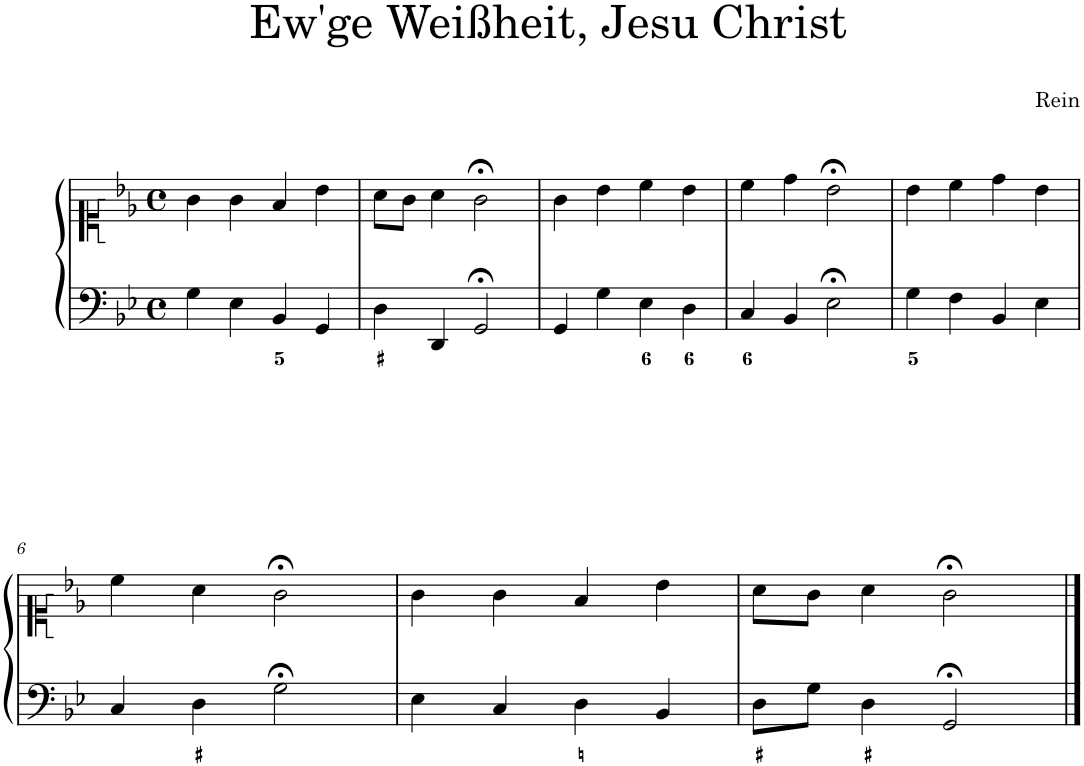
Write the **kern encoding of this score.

**kern	**kern
*part1	*part1
*staff2	*staff1
*I"Piano	*
*I'Pno.	*
*clefF4	*clefC1
*k[b-e-]	*k[b-e-]
*M4/4	*M4/4
*met(c)	*met(c)
=1	=1
4G\	4g\
4E-\	4g\
4BB-/	4f/
4GG/	4b-\
=2	=2
4D\	8a\L
.	8g\J
4DD/	4a\
2GG;</	2g;<\
=3	=3
4GG/	4g\
4G\	4b-\
4E-\	4cc\
4D\	4b-\
=4	=4
4C/	4cc\
4BB-/	4dd\
2E-;<\	2b-;<\
=5	=5
4G\	4b-\
4F\	4cc\
4BB-/	4dd\
4E-\	4b-\
!!LO:LB:g=z
=6	=6
4C/	4cc\
4D\	4a\
2G;<\	2g;<\
=7	=7
4E-\	4g\
4C/	4g\
4D\	4f/
4BB-/	4b-\
=8	=8
8D\L	8a\L
8G\J	8g\J
4D\	4a\
2GG;</	2g;<\
==	==
*-	*-
